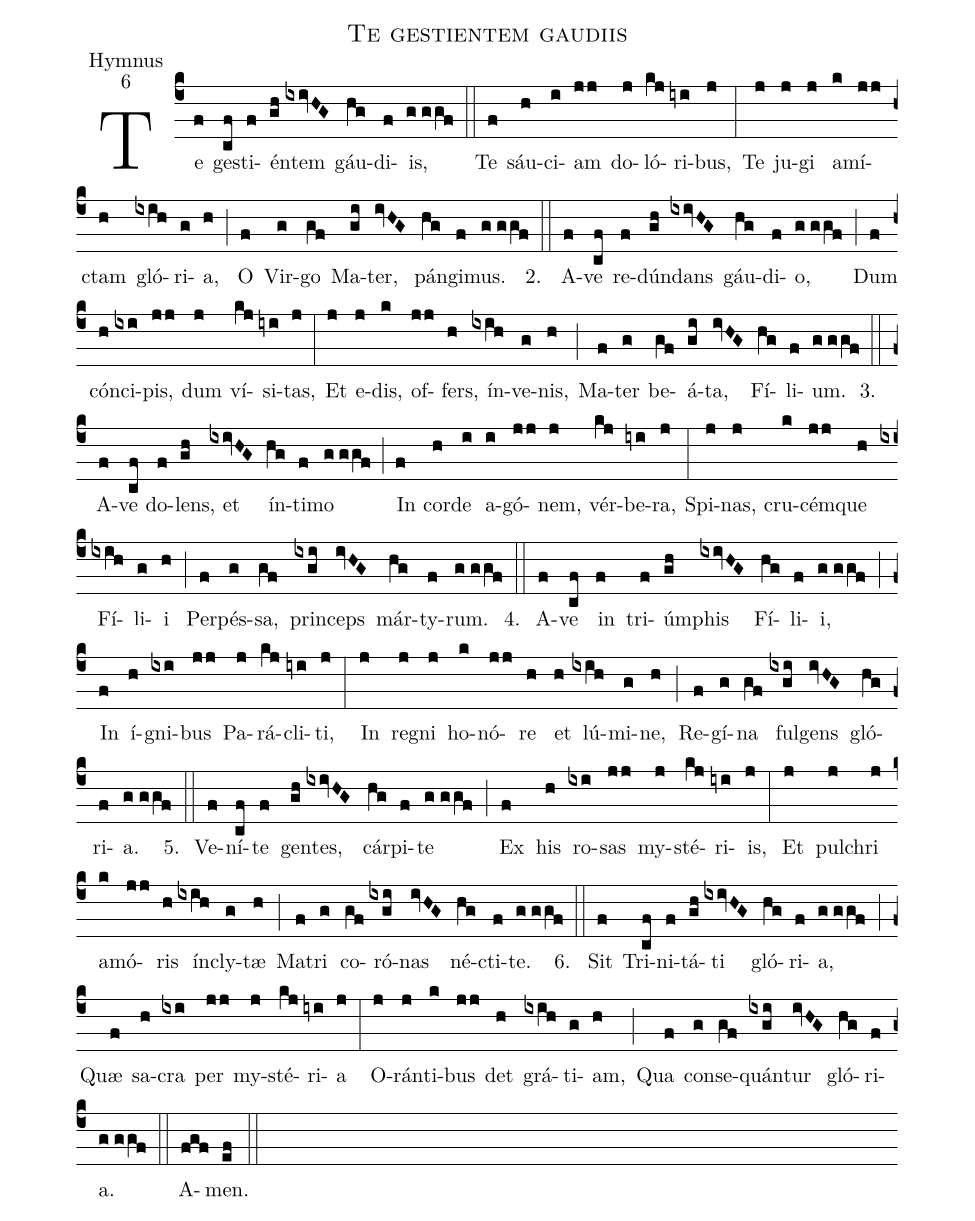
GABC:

name:Te gestientem gaudiis;
office-part:Hymnus;
mode:6;
%%
(c4) Te(f) ge(cf)sti(f)én(gh)tem(ixivHG) gáu(hg)di(f)is,(g//ggf) (::)
Te(f) sáu(h)ci(i)am(jj) do(j)ló(kj)ri(iyi)bus,(j) (:)
Te(j) ju(j)gi(j) a(k)mí(jj)ctam(h) gló(ixih)ri(g)a,(h) (;) O(f) Vir(g)go(gf) Ma(gi)ter,(ivHG) pán(hg)gi(f)mus.(g//ggf) 2.(::) A(f)ve(cf) re(f)dún(gh)dans(ixivHG) gáu(hg)di(f)o,(g//ggf) (;) Dum(f) cón(h)ci(ixi)pis,(jj) dum(j) ví(kj)si(iyi)tas,(j) (:)
Et(j) e(j)dis,(k) of(jj)fers,(h) ín(ixih)ve(g)nis,(h) (;) Ma(f)ter(g) be(gf)á(gi)ta,(ivHG) Fí(hg)li(f)um.(g//ggf) 3.(::) A(f)ve(cf) do(f)lens,(gh) et(ixivHG) ín(hg)ti(f)mo(g//ggf) (;) In(f) cor(h)de(i) a(i)gó(jj)nem,(j) vér(kj)be(iyi)ra,(j) (:)
Spi(j)nas,(j) cru(k)cém(jj)que(h) Fí(ixih)li(g)i(h) (;) Per(f)pés(g)sa,(gf) prin(ixgi)ceps(ivHG) már(hg)ty(f)rum.(g//ggf) 4.(::) A(f)ve(cf) in(f) tri(f)úm(gh)phis(ixivHG) Fí(hg)li(f)i,(g//ggf) (;) In(f) í(h)gni(ixi)bus(jj) Pa(j)rá(kj)cli(iyi)ti,(j) (:)
In(j) re(j)gni(j) ho(k)nó(jj)re(h) et(h) lú(ixih)mi(g)ne,(h) (;) Re(f)gí(g)na(gf) ful(ixgi)gens(ivHG) gló(hg)ri(f)a.(g//ggf) 5.(::) Ve(f)ní(cf)te(f) gen(gh)tes,(ixivHG) cár(hg)pi(f)te(g//ggf) (;) Ex(f) his(h) ro(ixi)sas(jj) my(j)sté(kj)ri(iyi)is,(j) (:)
Et(j) pul(j)chri(j) a(k)mó(jj)ris(h) ín(ixih)cly(g)tæ(h) (;) Ma(f)tri(g) co(gf)ró(ixgi)nas(ivHG) né(hg)cti(f)te.(g//ggf) 6.(::) Sit(f) Tri(cf)ni(f)tá(gh)ti(ixivHG) gló(hg)ri(f)a,(g//ggf) (;) Quæ(f) sa(h)cra(ixi) per(jj) my(j)sté(kj)ri(iyi)a(j) (:)
O(j)rán(j)ti(k)bus(jj) det(h) grá(ixih)ti(g)am,(h) (;) Qua(f) con(g)se(gf)quán(ixgi)tur(ivHG) gló(hg)ri(f)a.(g//ggf) (::)
A(fgf)men.(ef) (::)
